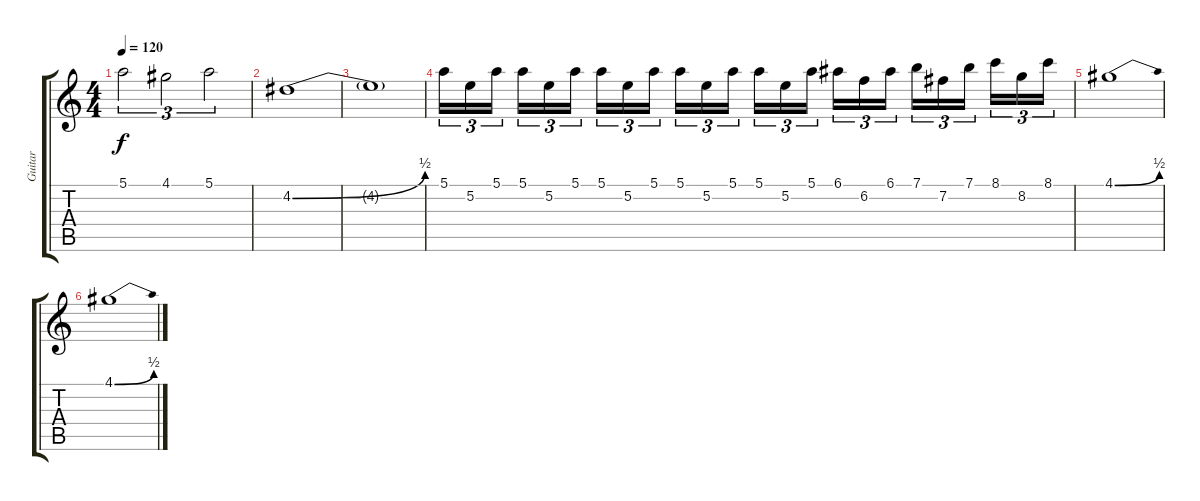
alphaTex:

\track ("Guitar" "Guitar") {instrument distortionguitar}
\staff {score tabs}
\tuning (E4 B3 G3 D3 A2 E2) {hide}
\ts (4 4)
\tempo 120
\clef g2
\ks c
5.1.2{tu (3 2) dy f} 4.1.2{tu (3 2)} 5.1.2{tu (3 2)} |
4.2{be (bend 0 0 60 2)}.1{volume 8} |
4.2{t}.1 |
5.1.16{tu (3 2)} 5.2.16{tu (3 2)} 5.1.16{tu (3 2)} 5.1.16{tu (3 2)} 5.2.16{tu (3 2)} 5.1.16{tu (3 2)} 5.1.16{tu (3 2)} 5.2.16{tu (3 2)} 5.1.16{tu (3 2)} 5.1.16{tu (3 2)} 5.2.16{tu (3 2)} 5.1.16{tu (3 2)} 5.1.16{tu (3 2)} 5.2.16{tu (3 2)} 5.1.16{tu (3 2)} 6.1.16{tu (3 2)} 6.2.16{tu (3 2)} 6.1.16{tu (3 2)} 7.1.16{tu (3 2)} 7.2.16{tu (3 2)} 7.1.16{tu (3 2)} 8.1.16{tu (3 2)} 8.2.16{tu (3 2)} 8.1.16{tu (3 2)} |
4.1{be (bend 0 0 60 2)}.1 |
4.1{be (bend 0 0 60 2)}.1{volume 0}
